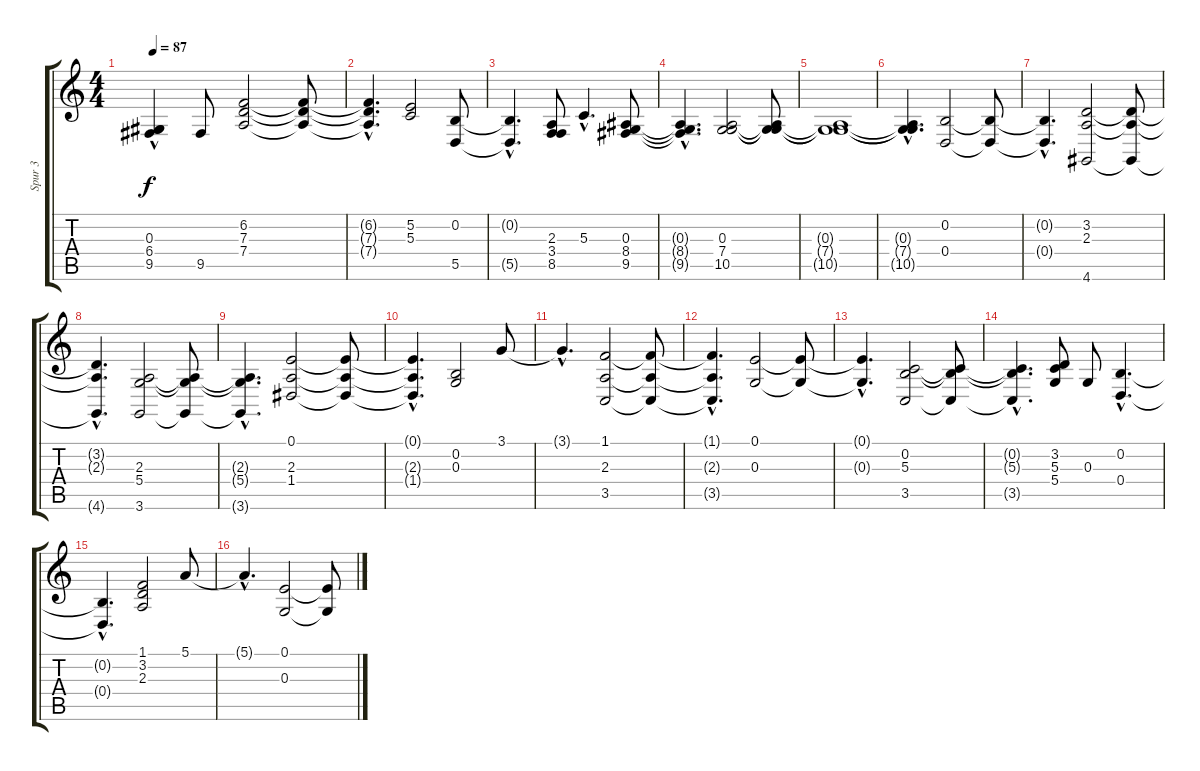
\track ("Spur 3" "Spur 3") {instrument pad2warm}
\staff {score tabs}
\tuning (E4 B3 G3 D3 A2 E2) {hide}
\ts (4 4)
\tempo 87
\clef g2
\ks c
(0.3{hac t} 6.4{hac t} 9.5{hac t}).4{dy f} 9.5.8 (6.2 7.3 7.4).2 (6.2{t} 7.3{t} 7.4{t}).8 |
(6.2{hac t} 7.3{hac t} 7.4{hac t}).4{d} (5.2 5.3).2 (0.2 5.5).8 |
(0.2{hac t} 5.5{hac t}).4{d} (2.3 3.4 8.5).8 5.3{hac}.4{d} (0.3 8.4 9.5).8 |
(0.3{hac t} 8.4{hac t} 9.5{hac t}).4{d} (0.3 7.4 10.5).2 (0.3{t} 7.4{t} 10.5{t}).8 |
(0.3{t} 7.4{t} 10.5{t}).1 |
(0.3{hac t} 7.4{hac t} 10.5{t}).4{d} (0.2 0.4).2 (0.2{t} 0.4{t}).8 |
(0.2{hac t} 0.4{hac t}).4{d} (3.2 2.3 4.6).2 (3.2{t} 2.3{t} 4.6{t}).8 |
(3.2{hac t} 2.3{hac t} 4.6{hac t}).4{d} (2.3 5.4 3.6).2 (2.3{t} 5.4{t} 3.6{t}).8 |
(2.3{hac t} 5.4{hac t} 3.6{t}).4{d} (0.1 2.3 1.4).2 (0.1{t} 2.3{t} 1.4{t}).8 |
(0.1{t} 2.3{hac t} 1.4{hac t}).4{d} (0.2 0.3).2 3.1.8 |
3.1{hac t}.4{d} (1.1 2.3 3.5).2 (1.1{t} 2.3{t} 3.5{t}).8 |
(1.1{hac t} 2.3{hac t} 3.5{t}).4{d} (0.1 0.3).2 (0.1{t} 0.3{t}).8 |
(0.1{hac t} 0.3{hac t}).4{d} (0.2 5.3 3.5).2 (0.2{t} 5.3{t} 3.5{t}).8 |
(0.2{hac t} 5.3{hac t} 3.5{hac t}).4{d} (3.2 5.3 5.4).8 0.3.8 (0.2{hac} 0.4{hac}).4{d} |
(0.2{hac t} 0.4{hac t}).4{d} (1.1 3.2 2.3).2 5.1.8 |
5.1{hac t}.4{d} (0.1 0.3).2 (0.1{t} 0.3{t}).8
